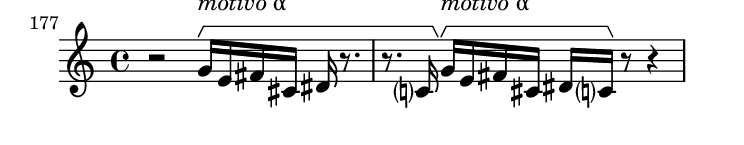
\version "2.10.33"

\include "../config/lib.ly"

\score {
  \new Staff {
      \time 4/4
      \relative c'' {
        \set Score.currentBarNumber = #177
        \bar ""
        \bracketUp
        \override TextScript #'extra-offset = #'( 0 . 1 )
        %% corrigir o nome do motivo
        r2 g16^\startGroup^\markup{\italic{motivo} #(ly:export (ly:wide-char->utf-8 #x3B1))} e fis cis dis r8.
        r8. c?16\stopGroup g'16\startGroup^\markup{\italic{motivo} #(ly:export (ly:wide-char->utf-8 #x3B1))} e fis cis dis c?\stopGroup r8 r4
      }
    }
  \layout {
    \context {
      \Staff \consists "Horizontal_bracket_engraver"
    }
  }
}
\paper {
  paper-width = 12.6\cm
  paper-height = 3\cm
  line-width = 13.5\cm
  top-margin = -.1\cm
  left-margin = -1.2\cm
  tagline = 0
  indent = #0
}
